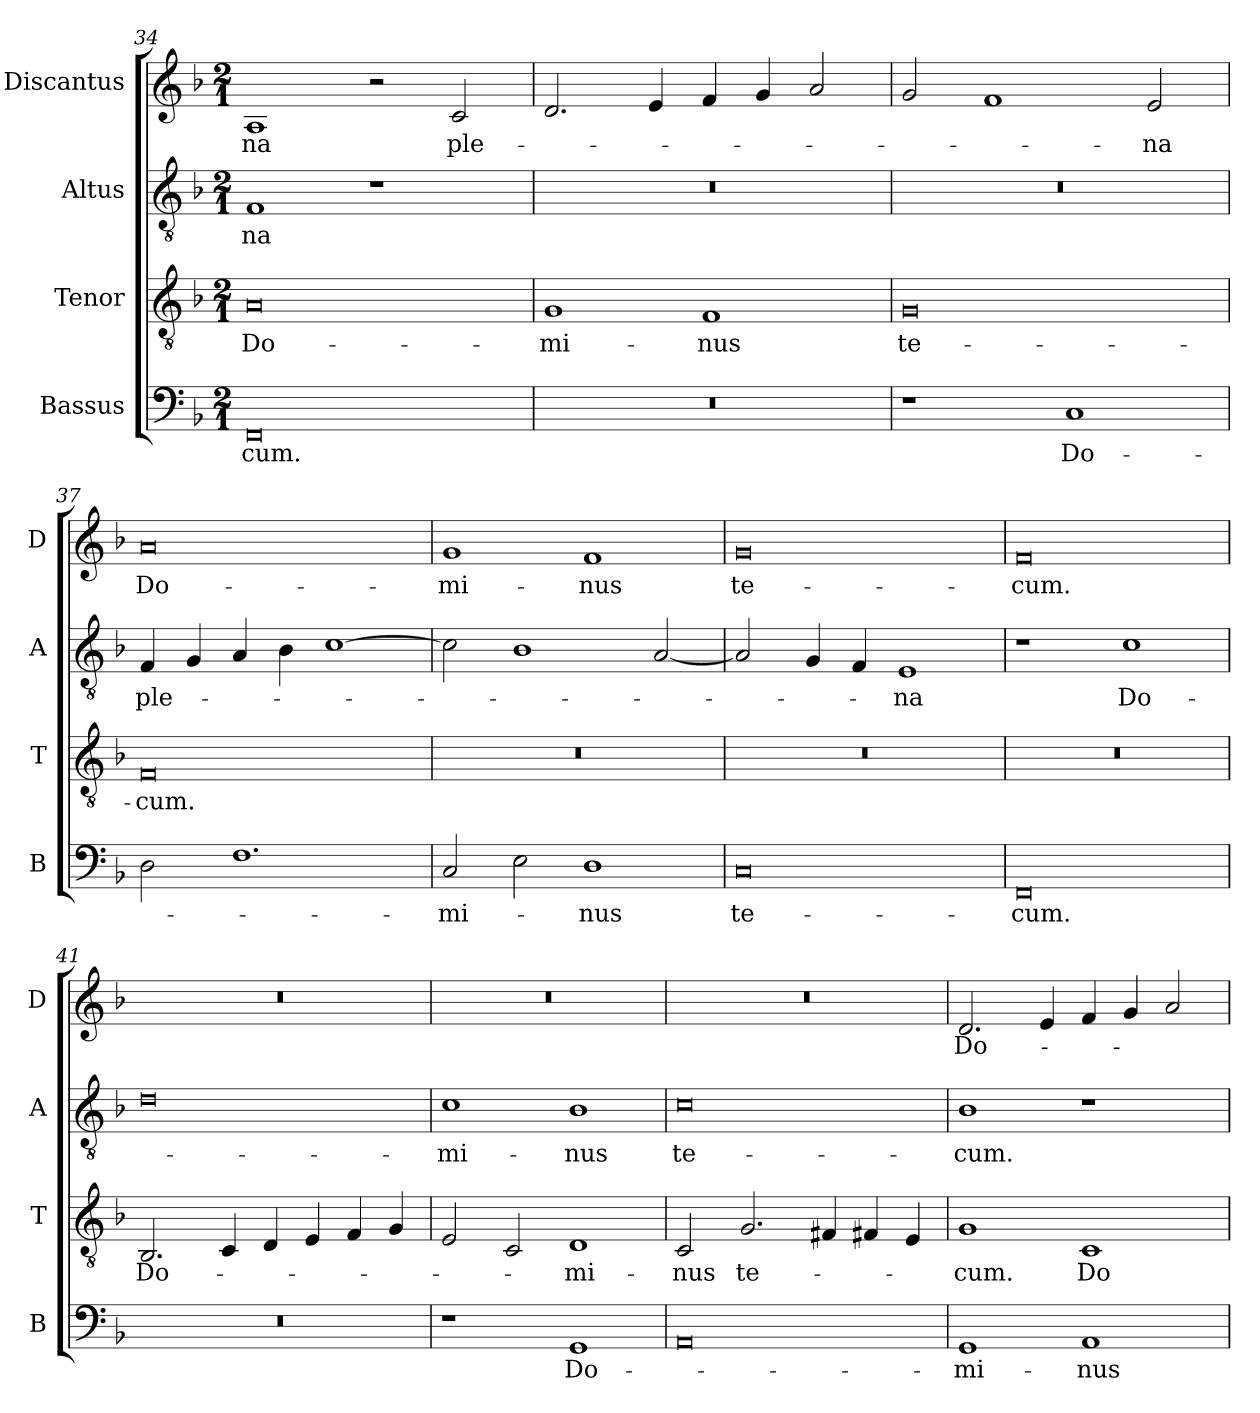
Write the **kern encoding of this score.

**kern	**text	**kern	**text	**kern	**text	**kern	**text
*part4	*part4	*part3	*part3	*part2	*part2	*part1	*part1
*staff4	*staff4	*staff3	*staff3	*staff2	*staff2	*staff1	*staff1
*I"Bassus	*	*I"Tenor	*	*I"Altus	*	*I"Discantus	*
*I'B	*	*I'T	*	*I'A	*	*I'D	*
*clefF4	*	*clefGv2	*	*clefGv2	*	*clefG2	*
*k[b-]	*	*k[b-]	*	*k[b-]	*	*k[b-]	*
*M2/1	*	*M2/1	*	*M2/1	*	*M2/1	*
=34	=34	=34	=34	=34	=34	=34	=34
0FF	-cum.	0A	Do-	1F	-na	1A	-na
.	.	.	.	1r	.	2r	.
.	.	.	.	.	.	2c/	ple-
=35	=35	=35	=35	=35	=35	=35	=35
0r	.	1G	-mi-	0r	.	2.d/	.
.	.	.	.	.	.	4e/	.
.	.	1F	-nus	.	.	4f/	.
.	.	.	.	.	.	4g/	.
.	.	.	.	.	.	2a/	.
=36	=36	=36	=36	=36	=36	=36	=36
1r	.	0G	te-	0r	.	2g/	.
.	.	.	.	.	.	1f	.
1C	Do-	.	.	.	.	.	.
.	.	.	.	.	.	2e/	-na
=37	=37	=37	=37	=37	=37	=37	=37
2D\	.	0F	-cum.	4F/	ple-	0a	Do-
.	.	.	.	4G/	.	.	.
1.F	.	.	.	4A/	.	.	.
.	.	.	.	4B-\	.	.	.
.	.	.	.	[1c	.	.	.
=38	=38	=38	=38	=38	=38	=38	=38
2C/	-mi-	0r	.	2c\]	.	1g	-mi-
2E\	.	.	.	1B-	.	.	.
1D	-nus	.	.	.	.	1f	-nus
.	.	.	.	[2A/	.	.	.
=39	=39	=39	=39	=39	=39	=39	=39
0C	te-	0r	.	2A/]	.	0g	te-
.	.	.	.	4G/	.	.	.
.	.	.	.	4F/	.	.	.
.	.	.	.	1E	-na	.	.
=40	=40	=40	=40	=40	=40	=40	=40
0FF	-cum.	0r	.	1r	.	0f	-cum.
.	.	.	.	1c	Do-	.	.
=41	=41	=41	=41	=41	=41	=41	=41
0r	.	2.BB-/	Do-	0d	.	0r	.
.	.	4C/	.	.	.	.	.
.	.	4D/	.	.	.	.	.
.	.	4E/	.	.	.	.	.
.	.	4F/	.	.	.	.	.
.	.	4G/	.	.	.	.	.
=42	=42	=42	=42	=42	=42	=42	=42
1r	.	2E/	.	1c	-mi-	0r	.
.	.	2C/	.	.	.	.	.
1GG	Do-	1D	-mi-	1B-	-nus	.	.
=43	=43	=43	=43	=43	=43	=43	=43
0AA	.	2C/	-nus	0c	te-	0r	.
.	.	2.G/	te-	.	.	.	.
.	.	4F#X/	.	.	.	.	.
.	.	4F#X/	.	.	.	.	.
.	.	4E/	.	.	.	.	.
=44	=44	=44	=44	=44	=44	=44	=44
1GG	-mi-	1G	-cum.	1B-	-cum.	2.d/	Do-
.	.	.	.	.	.	4e/	.
1AA	-nus	1C	Do-	1r	.	4f/	.
.	.	.	.	.	.	4g/	.
.	.	.	.	.	.	2a/	.
=	=	=	=	=	=	=	=
*-	*-	*-	*-	*-	*-	*-	*-
